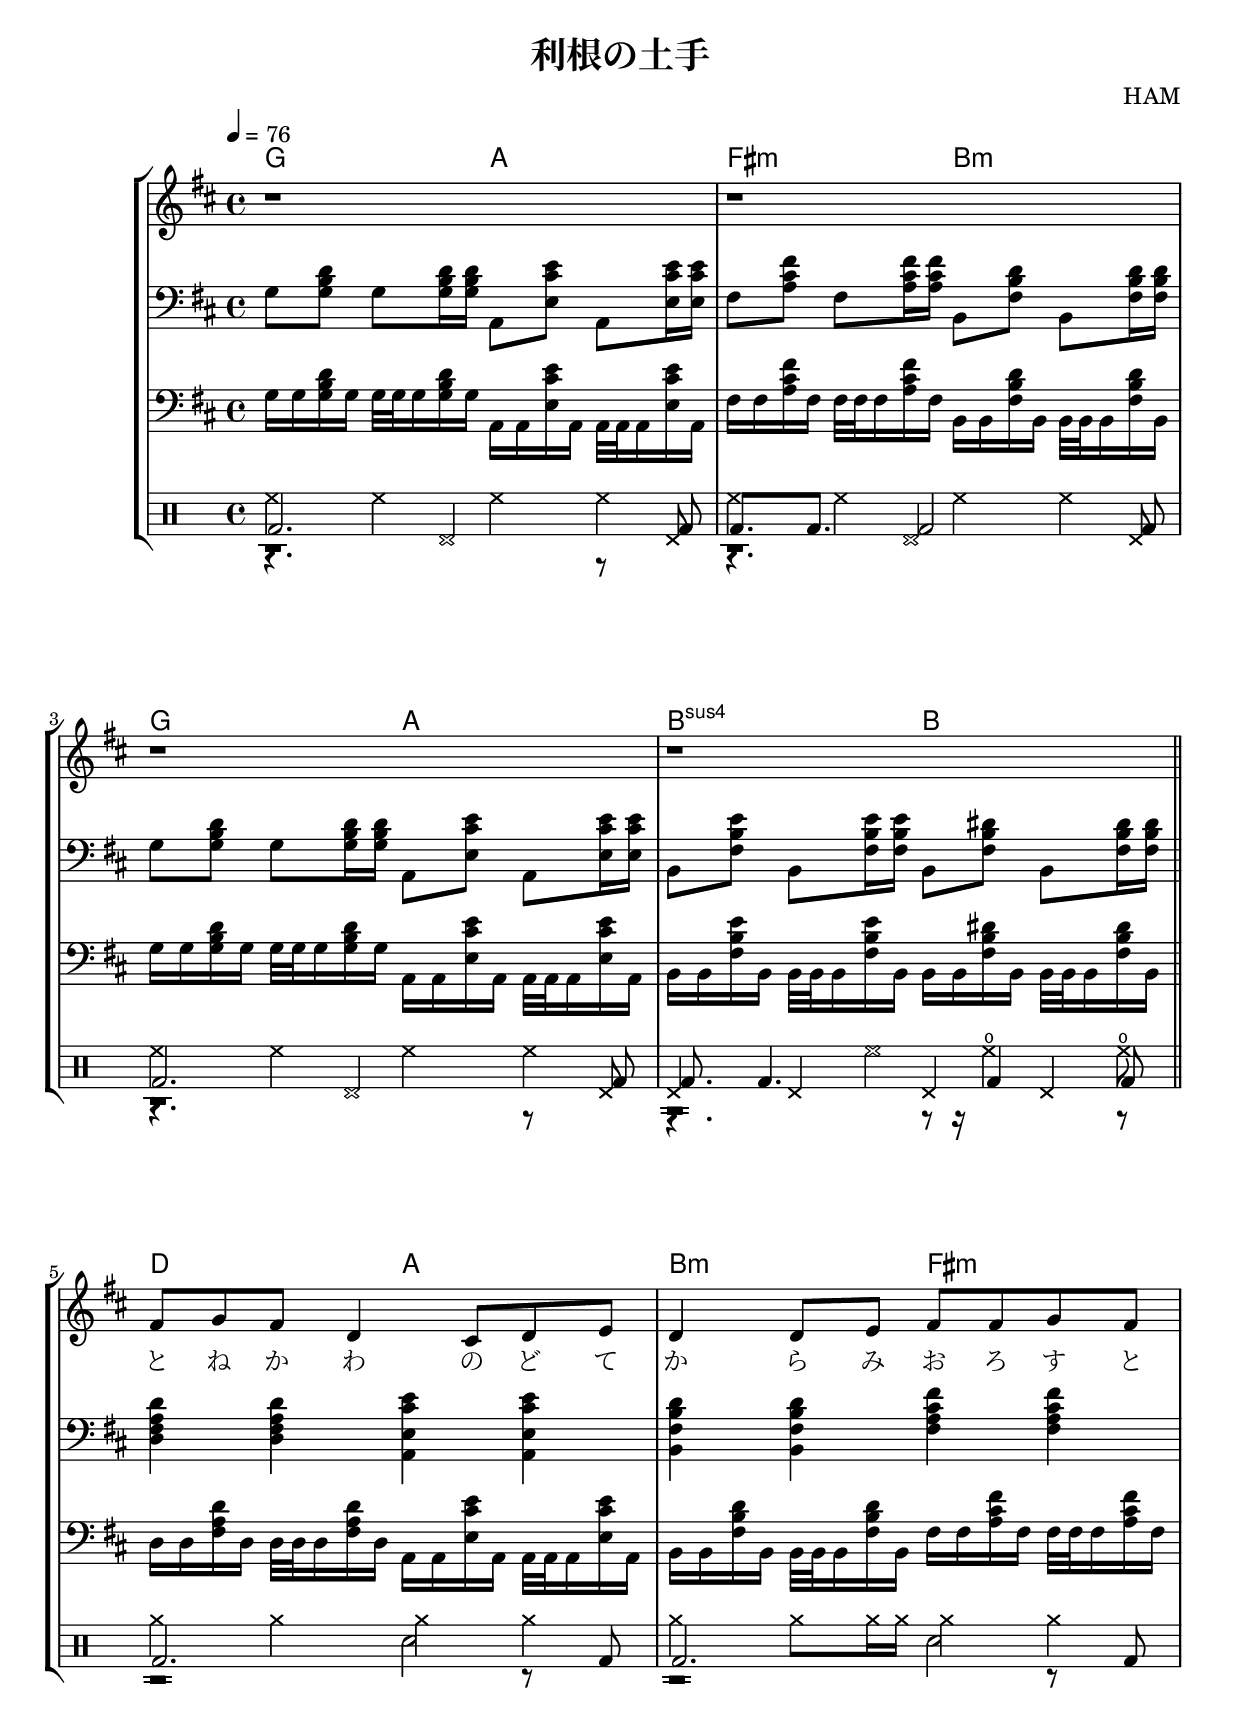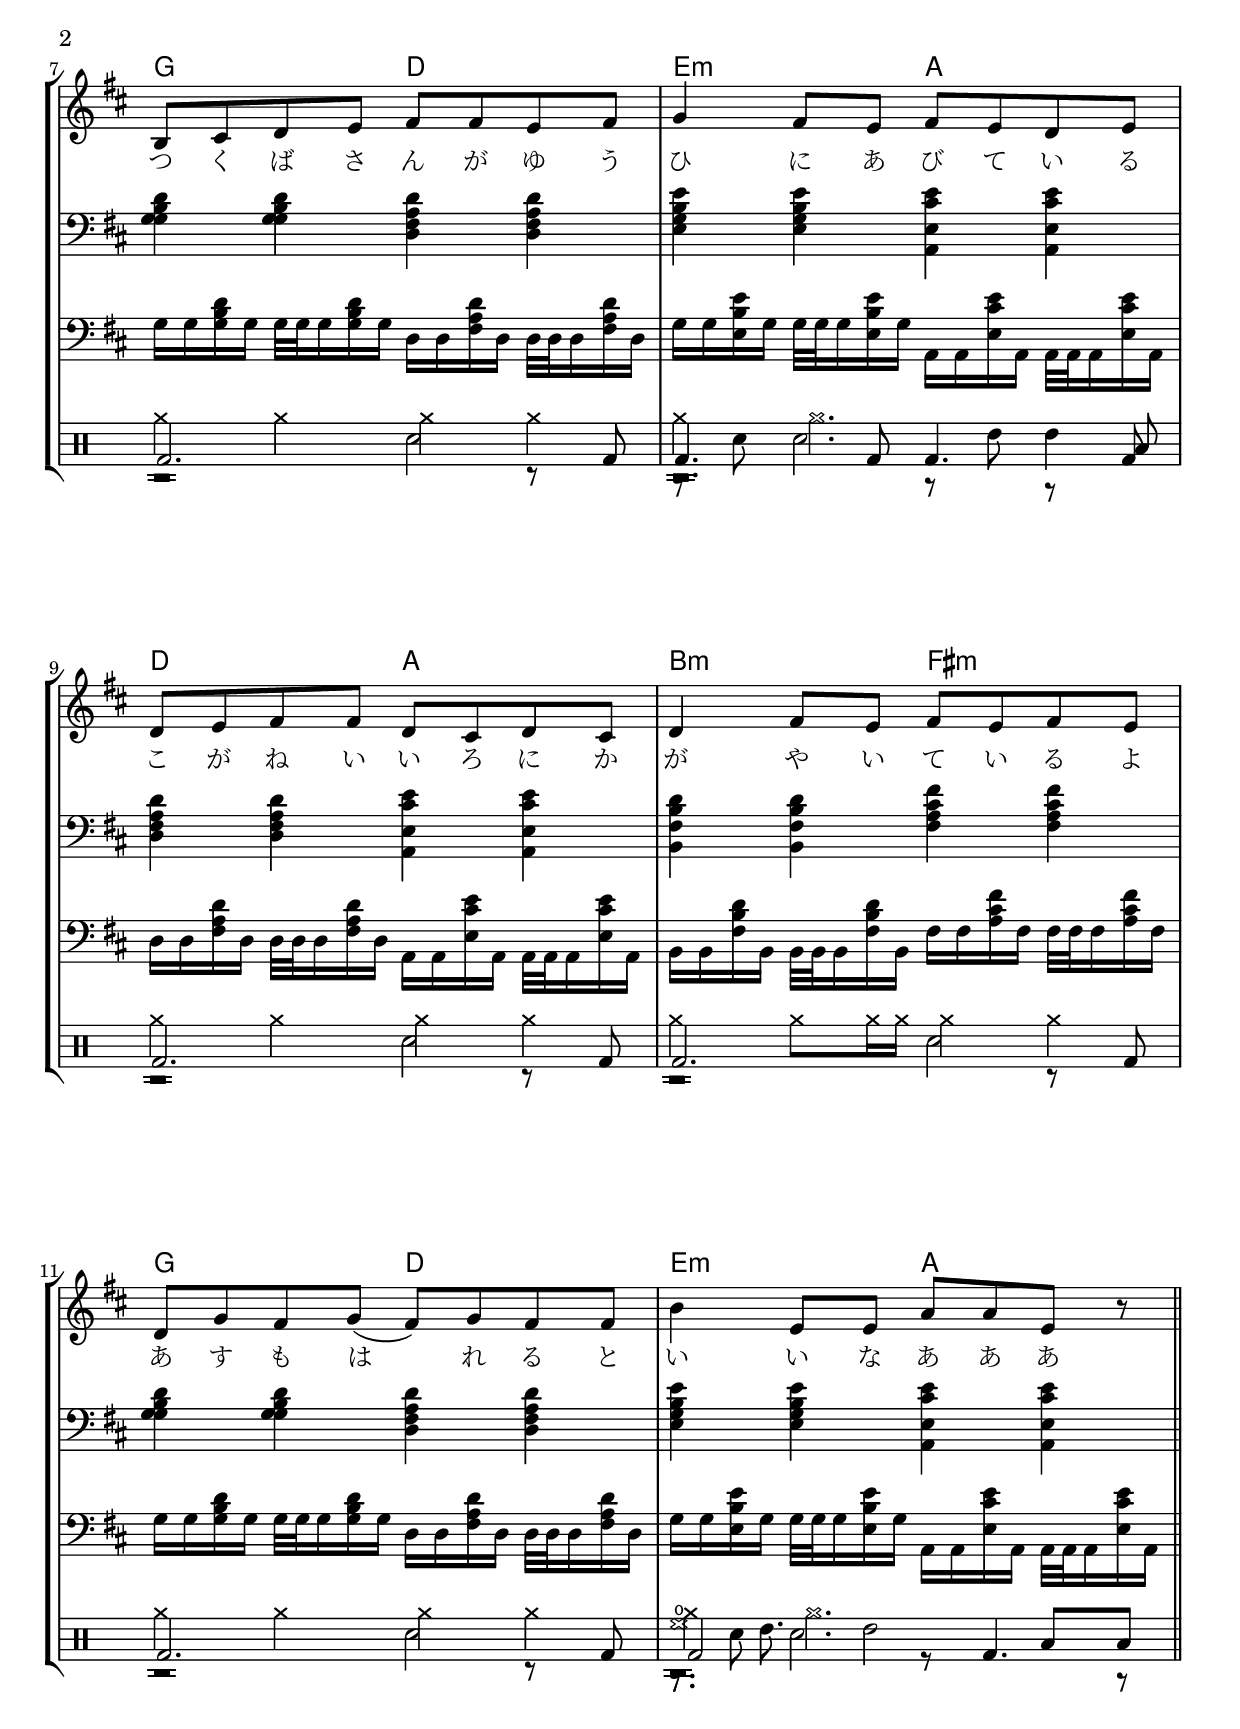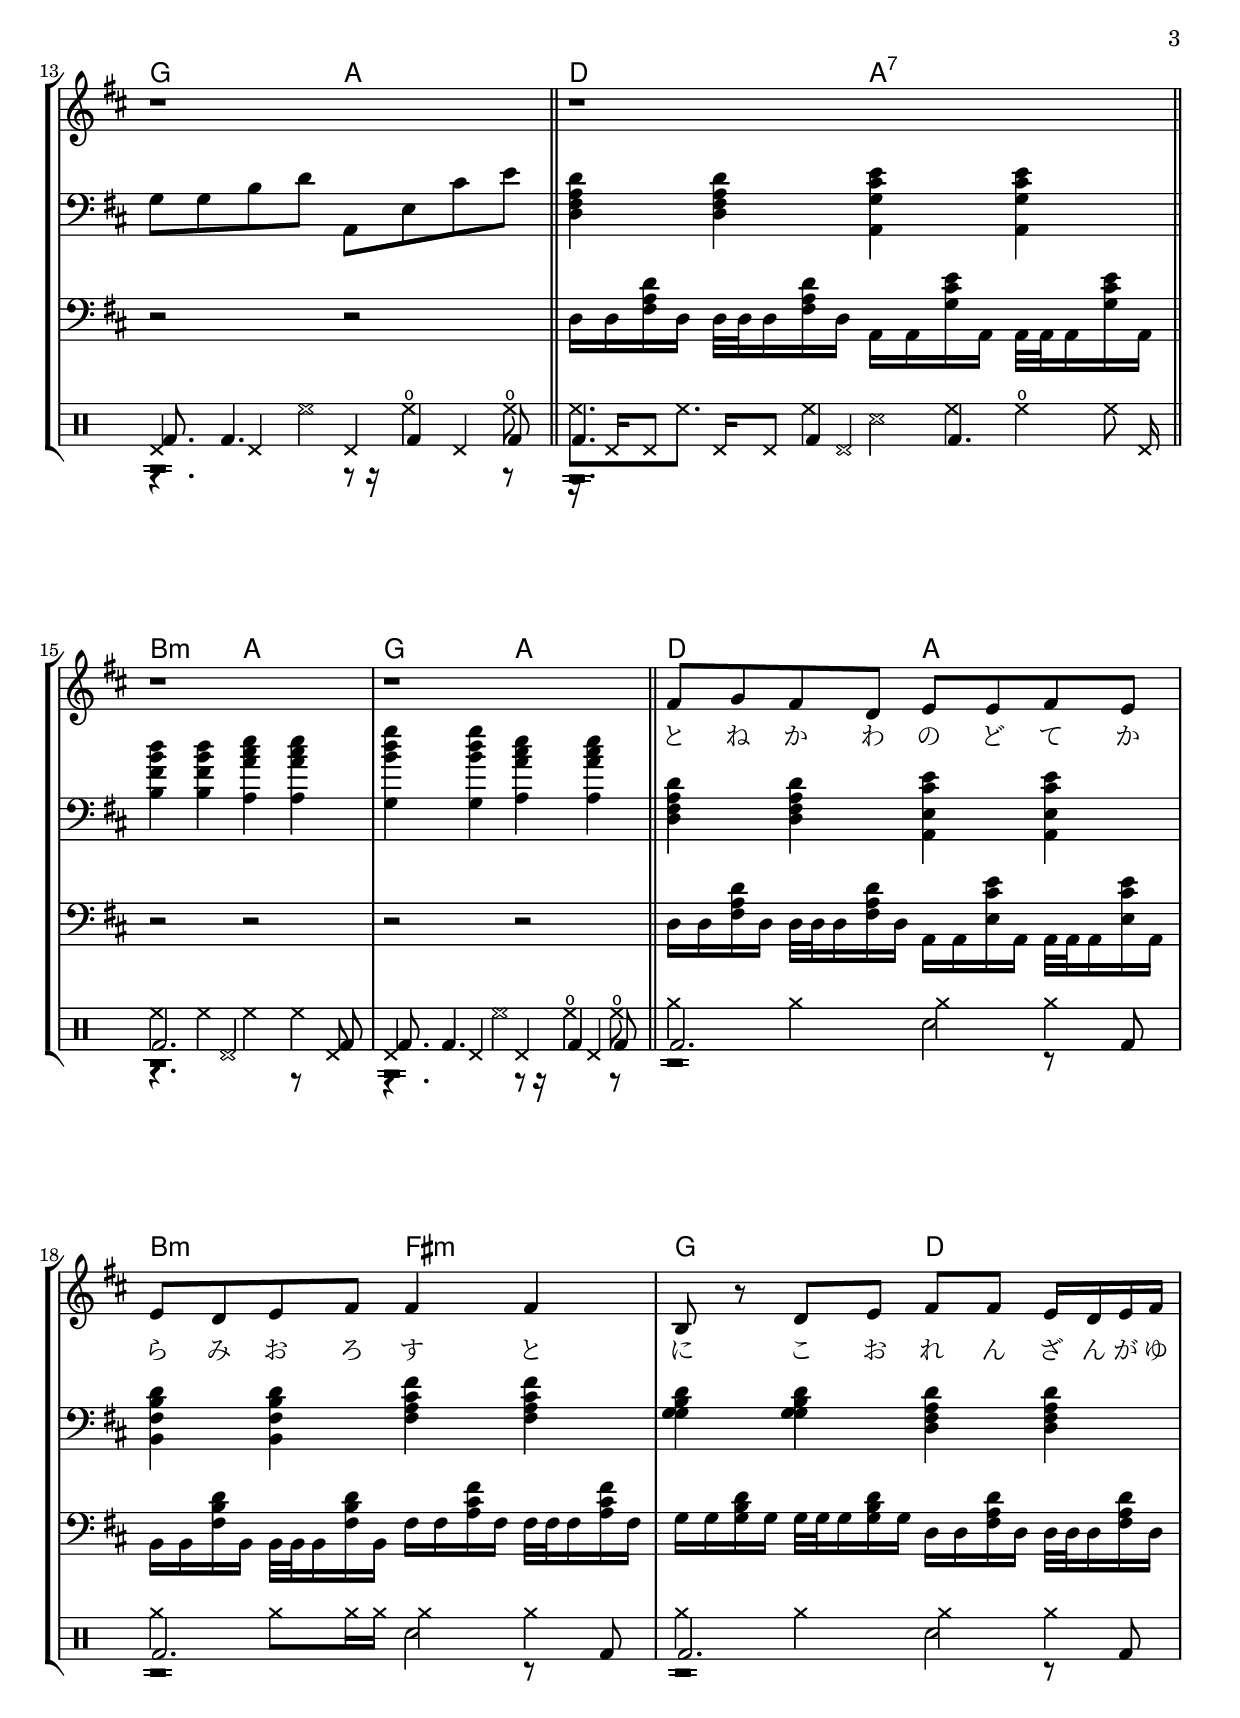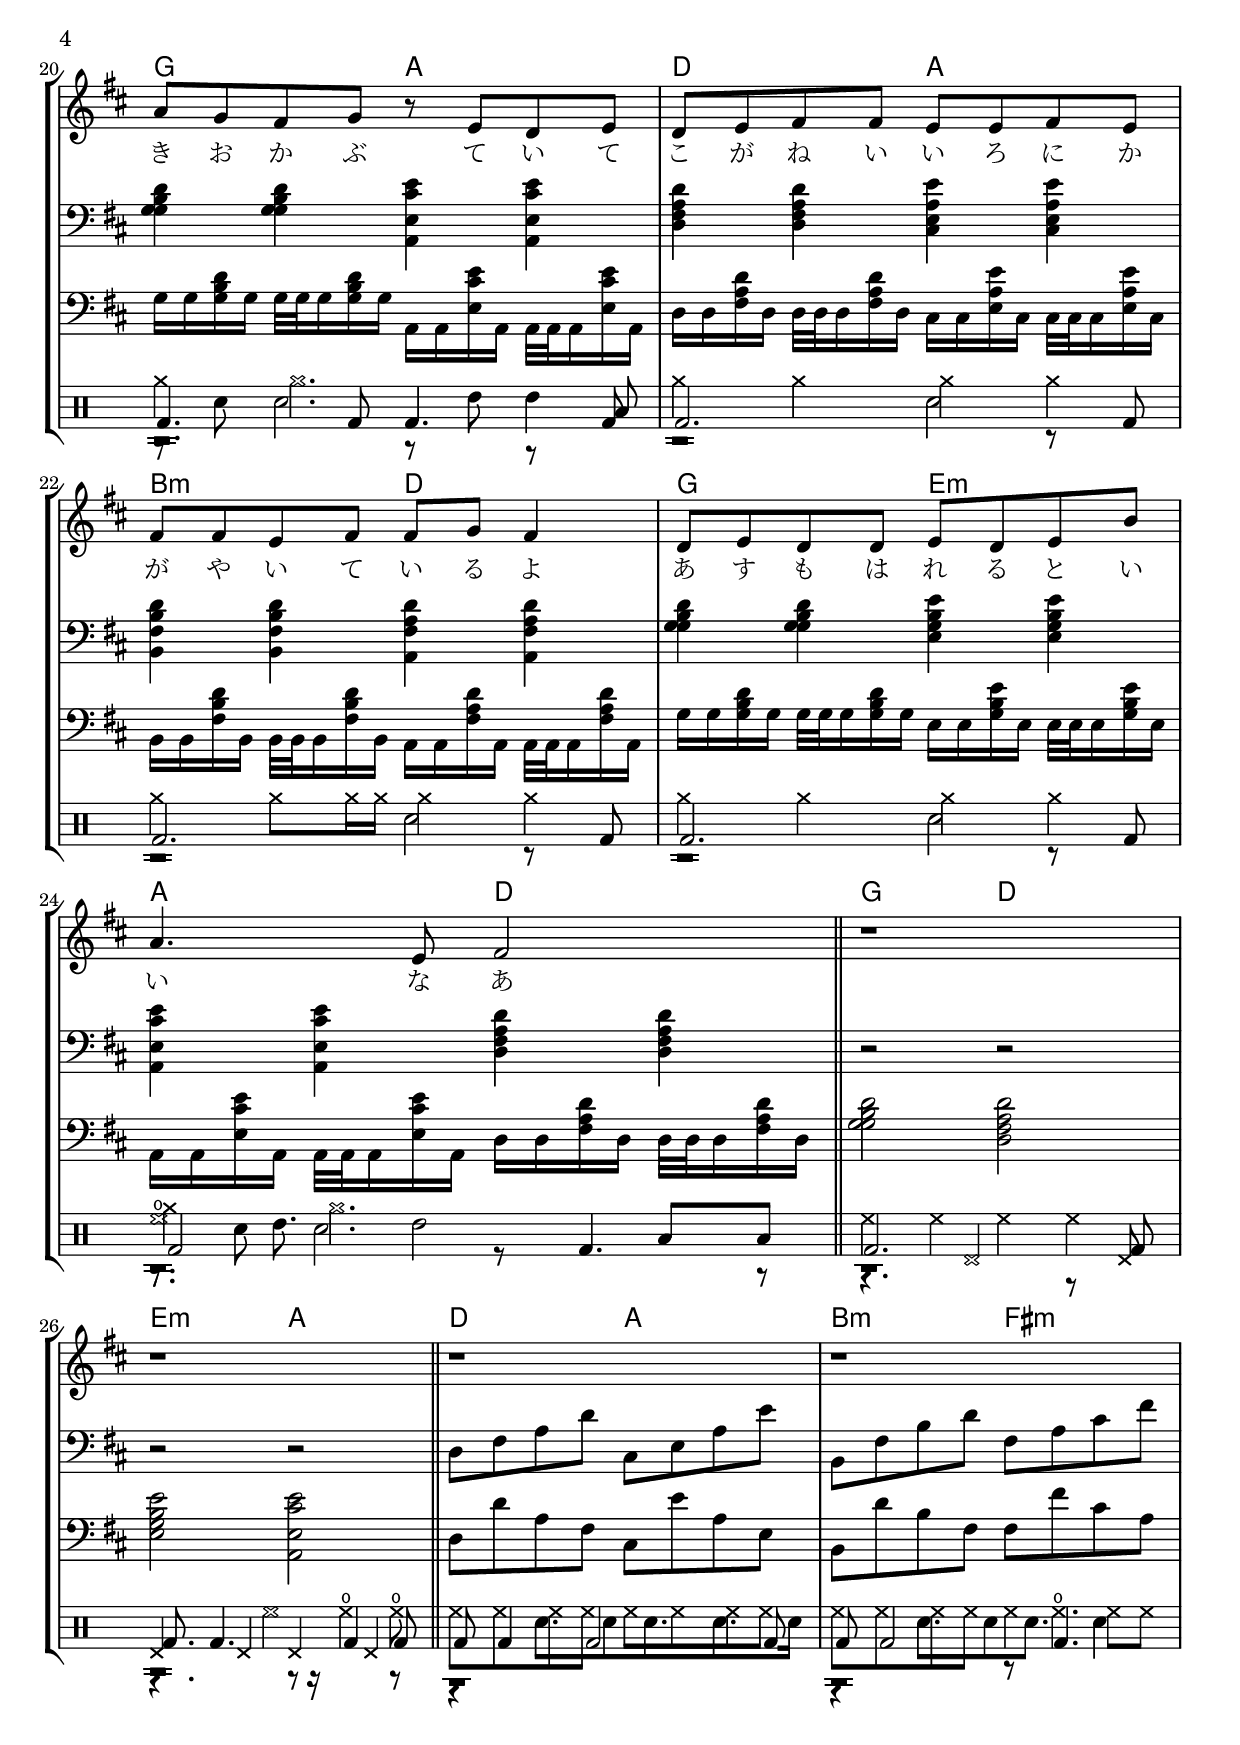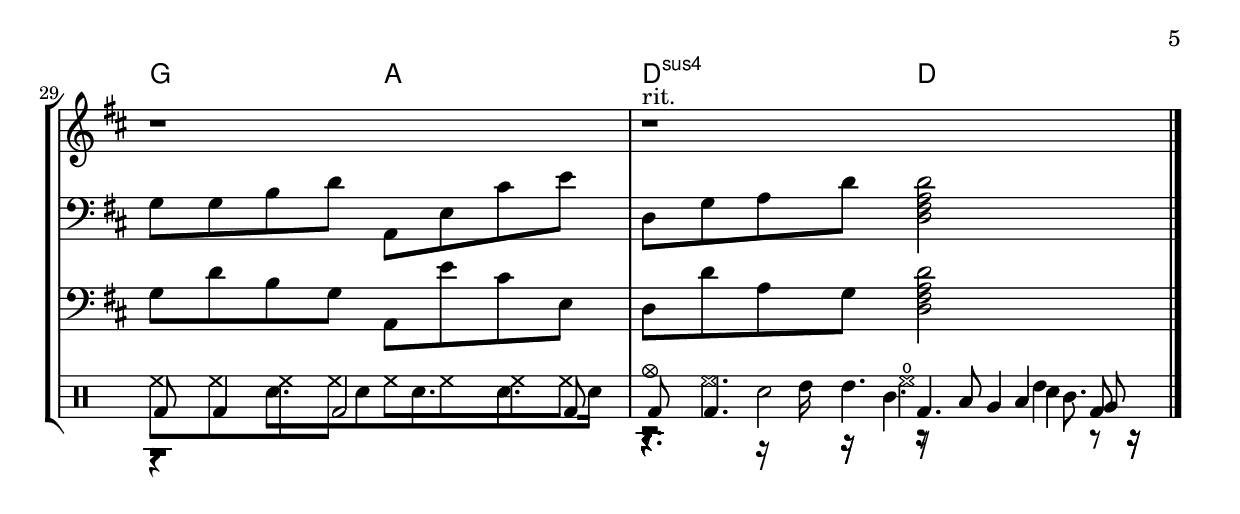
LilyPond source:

\version "2.12.1"

\header {
	title = \markup {利根の土手}
	composer = \markup \center-column {HAM}
}

harmony = \chordmode {
	g2 a fis:m b:m g a b:sus4 b 

	d a b:m fis:m g d e:m a d a b:m fis:m g d e:m a 

	g a 

	d a:7 

	b:m a g a 

	d a b:m fis:m g d g a d a b:m d g e:m a d 

	g d e:m a 

	d a b:m fis:m g a d:sus4 d 
}

melody = {
	\key d \major
	\tempo 4 = 76
	r1 | r1 | r1 | r1   
	\set Staff.midiInstrument = #"fss0.37"
	 fis'8  g'8  fis'8  d'4  cis'8  d'8  e'8 
	d'4  d'8  e'8  fis'8  fis'8  g'8  fis'8 
	b8  cis'8  d'8  e'8  fis'8  fis'8  e'8  fis'8 
	g'4  fis'8  e'8  fis'8  e'8  d'8  e'8 
	d'8  e'8  fis'8  fis'8  d'8  cis'8  d'8  cis'8 
	d'4  fis'8  e'8  fis'8  e'8  fis'8  e'8 
	d'8  g'8  fis'8  g'8  (fis'8)  g'8  fis'8  fis'8 
	b'4  e'8  e'8  a'8  a'8  e'8  	r8 	r1   
	r1   
	r1 | r1   
	\set Staff.midiInstrument = #"mmi0.48"
	 fis'8  g'8  fis'8  d'8  e'8  e'8  fis'8  e'8 
	e'8  d'8  e'8  fis'8  fis'4  fis'4 
	b8  r8  d'8  e'8  fis'8  fis'8  e'16  d'16  e'16  fis'16 
	a'8  g'8  fis'8  g'8  r8  e'8  d'8  e'8 
	d'8  e'8  fis'8  fis'8  e'8  e'8  fis'8  e'8 
	fis'8  fis'8  e'8  fis'8  fis'8  g'8  fis'4 
	d'8  e'8  d'8  d'8  e'8  d'8  e'8  b'8 
	a'4.  e'8  fis'2
	r1 | r1   
	r1 | r1 | r1 | r1^"rit." \bar "|."
}

words = \lyricmode {
	
	と  ね  か  わ  の  ど  て  か  ら  み  お  ろ  す  と  つ  く  ば  さ  ん  が  ゆ  う  ひ  に  あ  び  て  い  る  こ  が  ね  い  い  ろ  に  か  が  や  い  て  い  る  よ  あ  す  も  は  れ  る  と  い  い  な  あ  あ  あ  
	
	
	
	と  ね  か  わ  の  ど  て  か  ら  み  お  ろ  す  と  に  こ  お  れ  ん  ざ  ん  が  ゆ  き  お  か  ぶ  て  い  て  こ  が  ね  い  い  ろ  に  か  が  や  い  て  い  る  よ  あ  す  も  は  れ  る  と  い  い  な  あ  
	
	
}

tempochange = {
	\tempo 4 = 76
	r1 | r1 | r1 | r1 \bar "||"
	\tempo 4 = 76
	r1 | r1 | r1 | r1 | r1 | r1 | r1 | r1 \bar "||"
	\tempo 4 = 76
	r1 \bar "||"
	\tempo 4 = 76
	r1 \bar "||"
	\tempo 4 = 76
	r1 | r1 \bar "||"
	\tempo 4 = 76
	r1 | r1 | r1 | r1 | r1 | r1 | r1 | r1 \bar "||"
	\tempo 4 = 76
	r1 | r1 \bar "||"
	\tempo 4 = 76
	r1 | r1 | r1 | \tempo 4 = 57 r2 \tempo 4 = 50 r2 \bar "|."
}

mainacc = {
	\clef bass
	\set Staff.midiInstrument = #"Pad 4 (choir)"
	\key d \major
	\tempo 4 = 76
	g8 <g b d'> g <g b d'>16 <g b d'>
	a,8 <e cis' e'> a, <e cis' e'>16 <e cis' e'>
	fis8 <a cis' fis'> fis <a cis' fis'>16 <a cis' fis'>
	b,8 <fis b d'> b, <fis b d'>16 <fis b d'>
	g8 <g b d'> g <g b d'>16 <g b d'>
	a,8 <e cis' e'> a, <e cis' e'>16 <e cis' e'>
	b,8 <fis b e'> b, <fis b e'>16 <fis b e'>
	b,8 <fis b dis'> b, <fis b dis'>16 <fis b dis'>
	\bar "||"

	\set Staff.midiInstrument = #"Synthstrings 2"
	<d fis a d'>4 <d fis a d'>4
	<a, e cis' e'>4 <a, e cis' e'>4
	<b, fis b d'>4 <b, fis b d'>4
	<fis a cis' fis'>4 <fis a cis' fis'>4
	<g g b d'>4 <g g b d'>4
	<d fis a d'>4 <d fis a d'>4
	<g e b e'>4 <g e b e'>4
	<a, e cis' e'>4 <a, e cis' e'>4
	<d fis a d'>4 <d fis a d'>4
	<a, e cis' e'>4 <a, e cis' e'>4
	<b, fis b d'>4 <b, fis b d'>4
	<fis a cis' fis'>4 <fis a cis' fis'>4
	<g g b d'>4 <g g b d'>4
	<d fis a d'>4 <d fis a d'>4
	<g e b e'>4 <g e b e'>4
	<a, e cis' e'>4 <a, e cis' e'>4
	\bar "||"

	\set Staff.midiInstrument = #"Pad 3 (polysynth)"
	g8 g8 b8 d'8
	a,8 e8 cis'8 e'8
	\bar "||"

	\set Staff.midiInstrument = #"Voice Oohs"
	<d fis a d'>4 <d fis a d'>4
	<a, g cis' e'>4 <a, g cis' e'>4
	\bar "||"

	\set Staff.midiInstrument = #"Electric Piano2"
	<b fis' b' d''>4 <b fis' b' d''>4
	<a a' cis'' e''>4 <a a' cis'' e''>4
	<g b' d'' g''>4 <g b' d'' g''>4
	<a a' cis'' e''>4 <a a' cis'' e''>4
	\bar "||"

	\set Staff.midiInstrument = #"Synthstrings 2"
	<d fis a d'>4 <d fis a d'>4
	<a, e cis' e'>4 <a, e cis' e'>4
	<b, fis b d'>4 <b, fis b d'>4
	<fis a cis' fis'>4 <fis a cis' fis'>4
	<g g b d'>4 <g g b d'>4
	<d fis a d'>4 <d fis a d'>4
	<g g b d'>4 <g g b d'>4
	<a, e cis' e'>4 <a, e cis' e'>4
	<d fis a d'>4 <d fis a d'>4
	<cis e a e'>4 <cis e a e'>4
	<b, fis b d'>4 <b, fis b d'>4
	<a, fis a d'>4 <a, fis a d'>4
	<g g b d'>4 <g g b d'>4
	<e g b e'>4 <e g b e'>4
	<a, e cis' e'>4 <a, e cis' e'>4
	<d fis a d'>4 <d fis a d'>4
	\bar "||"

	\set Staff.midiInstrument = #"Synthstrings 2"
	r2
	r2
	r2
	r2
	\bar "||"

	\set Staff.midiInstrument = #"FX 4 (atmosphere)"
	d8 fis8 a8 d'8
	cis8 e8 a8 e'8
	b,8 fis8 b8 d'8
	fis8 a8 cis'8 fis'8
	g8 g8 b8 d'8
	a,8 e8 cis'8 e'8
	d8 g8 a8 d'8
	<d fis a d'>2
	\bar "|."
}

subacc = {
	\clef bass
	\set Staff.midiInstrument = #"Acoustic grand"
	\key d \major
	\tempo 4 = 76
	g16 g16 <g b d'>16 g16   g32 g32 g16 <g b d'>16 g16
	a,16 a,16 <e cis' e'>16 a,16   a,32 a,32 a,16 <e cis' e'>16 a,16
	fis16 fis16 <a cis' fis'>16 fis16   fis32 fis32 fis16 <a cis' fis'>16 fis16
	b,16 b,16 <fis b d'>16 b,16   b,32 b,32 b,16 <fis b d'>16 b,16
	g16 g16 <g b d'>16 g16   g32 g32 g16 <g b d'>16 g16
	a,16 a,16 <e cis' e'>16 a,16   a,32 a,32 a,16 <e cis' e'>16 a,16
	b,16 b,16 <fis b e'>16 b,16   b,32 b,32 b,16 <fis b e'>16 b,16
	b,16 b,16 <fis b dis'>16 b,16   b,32 b,32 b,16 <fis b dis'>16 b,16
	\bar "||"

	\set Staff.midiInstrument = #"Acoustic grand"
	d16 d16 <fis a d'>16 d16   d32 d32 d16 <fis a d'>16 d16
	a,16 a,16 <e cis' e'>16 a,16   a,32 a,32 a,16 <e cis' e'>16 a,16
	b,16 b,16 <fis b d'>16 b,16   b,32 b,32 b,16 <fis b d'>16 b,16
	fis16 fis16 <a cis' fis'>16 fis16   fis32 fis32 fis16 <a cis' fis'>16 fis16
	g16 g16 <g b d'>16 g16   g32 g32 g16 <g b d'>16 g16
	d16 d16 <fis a d'>16 d16   d32 d32 d16 <fis a d'>16 d16
	g16 g16 <e b e'>16 g16   g32 g32 g16 <e b e'>16 g16
	a,16 a,16 <e cis' e'>16 a,16   a,32 a,32 a,16 <e cis' e'>16 a,16
	d16 d16 <fis a d'>16 d16   d32 d32 d16 <fis a d'>16 d16
	a,16 a,16 <e cis' e'>16 a,16   a,32 a,32 a,16 <e cis' e'>16 a,16
	b,16 b,16 <fis b d'>16 b,16   b,32 b,32 b,16 <fis b d'>16 b,16
	fis16 fis16 <a cis' fis'>16 fis16   fis32 fis32 fis16 <a cis' fis'>16 fis16
	g16 g16 <g b d'>16 g16   g32 g32 g16 <g b d'>16 g16
	d16 d16 <fis a d'>16 d16   d32 d32 d16 <fis a d'>16 d16
	g16 g16 <e b e'>16 g16   g32 g32 g16 <e b e'>16 g16
	a,16 a,16 <e cis' e'>16 a,16   a,32 a,32 a,16 <e cis' e'>16 a,16
	\bar "||"

	\set Staff.midiInstrument = #"Acoustic grand"
	r2
	r2
	\bar "||"

	\set Staff.midiInstrument = #"Acoustic grand"
	d16 d16 <fis a d'>16 d16   d32 d32 d16 <fis a d'>16 d16
	a,16 a,16 <g cis' e'>16 a,16   a,32 a,32 a,16 <g cis' e'>16 a,16
	\bar "||"

	\set Staff.midiInstrument = #"Acoustic Guitar (steel)"
	r2
	r2
	r2
	r2
	\bar "||"

	\set Staff.midiInstrument = #"Acoustic grand"
	d16 d16 <fis a d'>16 d16   d32 d32 d16 <fis a d'>16 d16
	a,16 a,16 <e cis' e'>16 a,16   a,32 a,32 a,16 <e cis' e'>16 a,16
	b,16 b,16 <fis b d'>16 b,16   b,32 b,32 b,16 <fis b d'>16 b,16
	fis16 fis16 <a cis' fis'>16 fis16   fis32 fis32 fis16 <a cis' fis'>16 fis16
	g16 g16 <g b d'>16 g16   g32 g32 g16 <g b d'>16 g16
	d16 d16 <fis a d'>16 d16   d32 d32 d16 <fis a d'>16 d16
	g16 g16 <g b d'>16 g16   g32 g32 g16 <g b d'>16 g16
	a,16 a,16 <e cis' e'>16 a,16   a,32 a,32 a,16 <e cis' e'>16 a,16
	d16 d16 <fis a d'>16 d16   d32 d32 d16 <fis a d'>16 d16
	cis16 cis16 <e a e'>16 cis16   cis32 cis32 cis16 <e a e'>16 cis16
	b,16 b,16 <fis b d'>16 b,16   b,32 b,32 b,16 <fis b d'>16 b,16
	a,16 a,16 <fis a d'>16 a,16   a,32 a,32 a,16 <fis a d'>16 a,16
	g16 g16 <g b d'>16 g16   g32 g32 g16 <g b d'>16 g16
	e16 e16 <g b e'>16 e16   e32 e32 e16 <g b e'>16 e16
	a,16 a,16 <e cis' e'>16 a,16   a,32 a,32 a,16 <e cis' e'>16 a,16
	d16 d16 <fis a d'>16 d16   d32 d32 d16 <fis a d'>16 d16
	\bar "||"

	\set Staff.midiInstrument = #"Bright Acoustic"
	<g g b d'>2
	<d fis a d'>2
	<g e b e'>2
	<a, e cis' e'>2
	\bar "||"

	\set Staff.midiInstrument = #"Acoustic grand"
	d8 d' a fis
	cis8 e' a e
	b,8 d' b fis
	fis8 fis' cis' a
	g8 d' b g
	a,8 e' cis' e
	d8 d' a g
	<d fis a d'>2
	\bar "|."
}

percA = {
	\drummode {
	r1  |r1  |r1  |r2 r8 hho4 hho8  \bar "||"
	cymr4 cymr4 cymr4 cymr4  |cymr4 cymr8 cymr16 cymr16 cymr4 cymr4  |cymr4 cymr4 cymr4 cymr4  |cymr4 cymr2.  |cymr4 cymr4 cymr4 cymr4  |cymr4 cymr8 cymr16 cymr16 cymr4 cymr4  |cymr4 cymr4 cymr4 cymr4  |cymr4 cymr2.  \bar "||"
	r2 r8 hho4 hho8  \bar "||"
	r2. hho4  \bar "||"
	r1  |r2 r8 hho4 hho8  \bar "||"
	cymr4 cymr4 cymr4 cymr4  |cymr4 cymr8 cymr16 cymr16 cymr4 cymr4  |cymr4 cymr4 cymr4 cymr4  |cymr4 cymr2.  |cymr4 cymr4 cymr4 cymr4  |cymr4 cymr8 cymr16 cymr16 cymr4 cymr4  |cymr4 cymr4 cymr4 cymr4  |cymr4 cymr2.  \bar "||"
	r1  |r2 r8 hho4 hho8  \bar "||"
	hh8 hh8 hh8 hh8 hh8 hh8 hh8 hh8  |hh8 hh8 hh8 hh8 hh4 hh8 hh8  |hh8 hh8 hh8 hh8 hh8 hh8 hh8 hh8  |r8 hh2. r8  \bar "|."
	}
}

percB = {
	\drummode {
	r4. hhp2 hhp8  |r4. hhp2 hhp8  |r4. hhp2 hhp8  |hhp4 hhp4 hhp4 hhp4  \bar "||"
	r2 sn2  |r2 sn2  |r2 sn2  |r8 sn8 sn2.  |r2 sn2  |r2 sn2  |r2 sn2  |r8 sn8 sn2.  \bar "||"
	hhp4 hhp4 hhp4 hhp4  \bar "||"
	r16 hhp16 hhp8 hhp16 hhp8 hhp2 hhp16  \bar "||"
	r4. hhp2 hhp8  |hhp4 hhp4 hhp4 hhp4  \bar "||"
	r2 sn2  |r2 sn2  |r2 sn2  |r8 sn8 sn2.  |r2 sn2  |r2 sn2  |r2 sn2  |r8 sn8 sn2.  \bar "||"
	r4. hhp2 hhp8  |hhp4 hhp4 hhp4 hhp4  \bar "||"
	r4 sn8. sn8 sn8. sn8. sn16  |r4 sn8. sn8 sn8. sn4  |r4 sn8. sn8 sn8. sn8. sn16  |r4 sn2 sn4  \bar "|."
	}
}

percC = {
	\drummode {
	hh4 hh4 hh4 hh4  |hh4 hh4 hh4 hh4  |hh4 hh4 hh4 hh4  |r4. hh2 r8  \bar "||"
	bd2. r8 bd8  |bd2. r8 bd8  |bd2. r8 bd8  |bd4. bd8 bd4. bd8  |bd2. r8 bd8  |bd2. r8 bd8  |bd2. r8 bd8  |bd2 r8 bd4.  \bar "||"
	r4. hh2 r8  \bar "||"
	hh8. hh8. hh4 hh4 hh8  \bar "||"
	hh4 hh4 hh4 hh4  |r4. hh2 r8  \bar "||"
	bd2. r8 bd8  |bd2. r8 bd8  |bd2. r8 bd8  |bd4. bd8 bd4. bd8  |bd2. r8 bd8  |bd2. r8 bd8  |bd2. r8 bd8  |bd2 r8 bd4.  \bar "||"
	hh4 hh4 hh4 hh4  |r4. hh2 r8  \bar "||"
	bd8 bd4 bd2 bd8  |bd8 bd2 bd4.  |bd8 bd4 bd2 bd8  |bd8 bd4. bd4. bd8  \bar "|."
	}
}

percD = {
	\drummode {
	bd2. r8 bd8  |bd8. bd8. bd2 bd8  |bd2. r8 bd8  |bd8. bd4. r16 bd4 bd8  \bar "||"
	r1 |r1 |r1 |r2 r8 tommh8 tommh4  |r1 |r1 |r1 |r8. tommh8. tommh2 r8  \bar "||"
	bd8. bd4. r16 bd4 bd8  \bar "||"
	r2 ss2  \bar "||"
	bd2. r8 bd8  |bd8. bd4. r16 bd4 bd8  \bar "||"
	r1 |r1 |r1 |r2 r8 tommh8 tommh4  |r1 |r1 |r1 |r8. tommh8. tommh2 r8  \bar "||"
	bd2. r8 bd8  |bd8. bd4. r16 bd4 bd8  \bar "||"
	r1  |r2 r8 hho4.  |r1  |r4. r16 hho2 r16  \bar "|."
	}
}

percE = {
	\drummode {
	r1 | r1 | r1 | r1 \bar "||"
	r1 |r1 |r1 |r2. r8 toml8  |r1 |r1 |r1 |r2. toml8 toml8  \bar "||"
	r1 \bar "||"
	bd4. bd4 bd4.  \bar "||"
	r1 | r1 \bar "||"
	r1 |r1 |r1 |r2. r8 toml8  |r1 |r1 |r1 |r2. toml8 toml8  \bar "||"
	r1 | r1 \bar "||"
	r1 |r1 |r1 |cymc1  \bar "|."
	}
}

percF = {
	\drummode {
	r1 | r1 | r1 | r1 \bar "||"
	r1 |r1 |r1 |r1 |r1 |r1 |r1 |hho1  \bar "||"
	r1 \bar "||"
	r1 \bar "||"
	r1 | r1 \bar "||"
	r1 |r1 |r1 |r1 |r1 |r1 |r1 |hho1  \bar "||"
	r1 | r1 \bar "||"
	r1 |r1 |r1 |r4 r16 tommh16 tommh4. tommh4  \bar "|."
	}
}

percG = {
	\drummode {
	r1 | r1 | r1 | r1 \bar "||"
	r1 | r1 | r1 | r1 | r1 | r1 | r1 | r1 \bar "||"
	r1 \bar "||"
	r1 \bar "||"
	r1 | r1 \bar "||"
	r1 | r1 | r1 | r1 | r1 | r1 | r1 | r1 \bar "||"
	r1 | r1 \bar "||"
	r1 |r1 |r1 |r4. r16 tomml4. tomml8.  \bar "|."
	}
}

percH = {
	\drummode {
	r1 | r1 | r1 | r1 \bar "||"
	r1 | r1 | r1 | r1 | r1 | r1 | r1 | r1 \bar "||"
	r1 \bar "||"
	r1 \bar "||"
	r1 | r1 \bar "||"
	r1 | r1 | r1 | r1 | r1 | r1 | r1 | r1 \bar "||"
	r1 | r1 \bar "||"
	r1 |r1 |r1 |r2 r16 toml8 toml4 r16  \bar "|."
	}
}

percI = {
	\drummode {
	r1 | r1 | r1 | r1 \bar "||"
	r1 | r1 | r1 | r1 | r1 | r1 | r1 | r1 \bar "||"
	r1 \bar "||"
	r1 \bar "||"
	r1 | r1 \bar "||"
	r1 | r1 | r1 | r1 | r1 | r1 | r1 | r1 \bar "||"
	r1 | r1 \bar "||"
	r1 |r1 |r1 |r2 r8 tomfh4 tomfh8  \bar "|."
	}
}

\score {
	<<
		\new StaffGroup <<
			\new ChordNames {\harmony}
			\new Voice = "melody" {\melody}
			\new Lyrics \lyricsto "melody" \words
			\new Staff = "mainacc" {\mainacc}
			\new Staff = "subacc" {\subacc}
			\new DrumStaff <<
				\new DrumVoice {\percA}
				\new DrumVoice {\percB}
				\new DrumVoice {\percC}
				\new DrumVoice {\percD}
				\new DrumVoice {\percE}
				\new DrumVoice {\percF}
				\new DrumVoice {\percG}
				\new DrumVoice {\percH}
				\new DrumVoice {\percI}
			>>
		>>
	>>
	\layout { }
}
